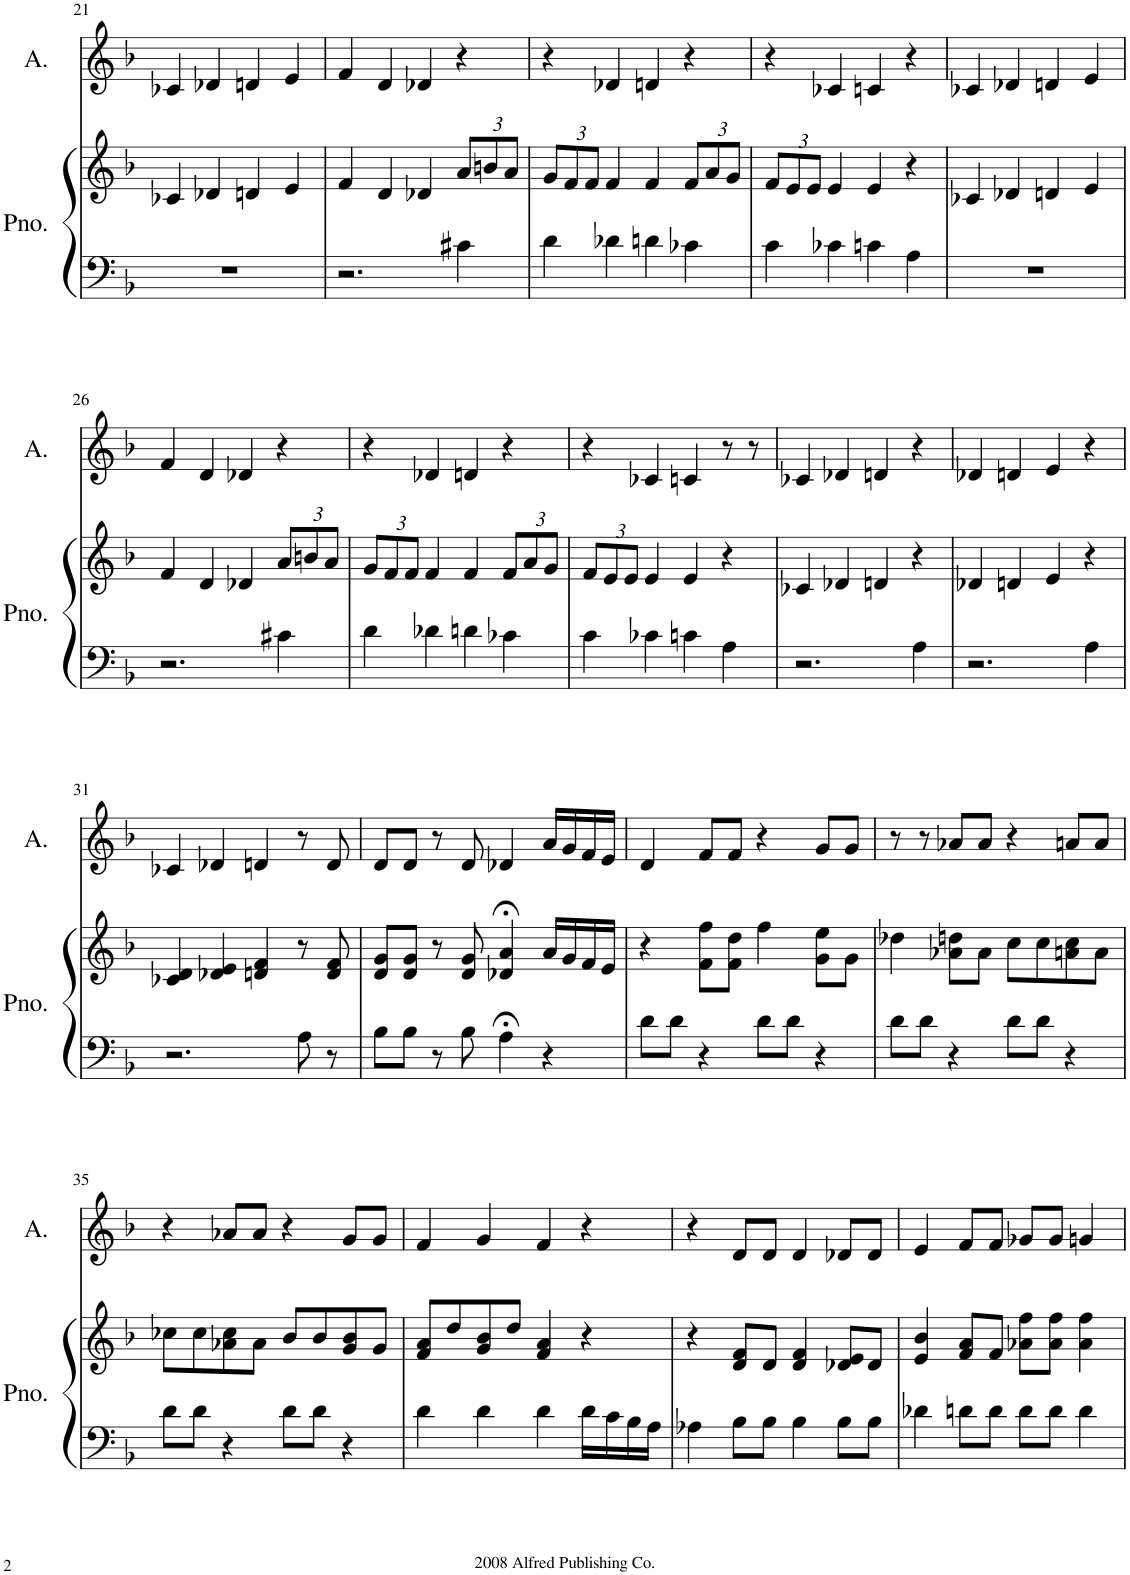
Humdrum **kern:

**kern	**kern	**kern
*part2	*part2	*part1
*staff3	*staff2	*staff1
*I"Piano	*	*I"Alto
*I'Pno.	*	*I'A.
!!LO:PB:g=z
*clefF4	*clefG2	*clefG2
*k[b-]	*k[b-]	*k[b-]
*M4/4	*M4/4	*M4/4
=21	=21	=21
1r	4c-X/	4c-X/
.	4d-X/	4d-X/
.	4dn/	4dn/
.	4e/	4e/
=22	=22	=22
2.r	4f/	4f/
.	4d/	4d/
.	4d-X/	4d-X/
*	*Xbrackettup	*
4c#X\	12a/L	4r
.	12bn/	.
.	12a/J	.
=23	=23	=23
4d\	12g/L	4r
.	12f/	.
.	12f/J	.
4d-X\	4f/	4d-X/
4dn\	4f/	4dn/
4c-X\	12f/L	4r
.	12a/	.
.	12g/J	.
=24	=24	=24
4c\	12f/L	4r
.	12e/	.
.	12e/J	.
4c-X\	4e/	4c-X/
4cn\	4e/	4cn/
4A\	4r	4r
=25	=25	=25
1r	4c-X/	4c-X/
.	4d-X/	4d-X/
.	4dn/	4dn/
.	4e/	4e/
!!LO:LB:g=z
=26	=26	=26
2.r	4f/	4f/
.	4d/	4d/
.	4d-X/	4d-X/
4c#X\	12a/L	4r
.	12bn/	.
.	12a/J	.
=27	=27	=27
4d\	12g/L	4r
.	12f/	.
.	12f/J	.
4d-X\	4f/	4d-X/
4dn\	4f/	4dn/
4c-X\	12f/L	4r
.	12a/	.
.	12g/J	.
=28	=28	=28
4c\	12f/L	4r
.	12e/	.
.	12e/J	.
4c-X\	4e/	4c-X/
4cn\	4e/	4cn/
4A\	4r	8r
.	.	8r
=29	=29	=29
2.r	4c-X/	4c-X/
.	4d-X/	4d-X/
.	4dn/	4dn/
4A\	4r	4r
=30	=30	=30
2.r	4d-X/	4d-X/
.	4dn/	4dn/
.	4e/	4e/
4A\	4r	4r
!!LO:LB:g=z
=31	=31	=31
2.r	4c-X/ 4d/	4c-X/
.	4d-X/ 4e/	4d-X/
.	4dn/ 4f/	4dn/
8A\	8r	8r
8r	8d/ 8f/	8d/
=32	=32	=32
8B-\L	8d/ 8g/L	8d/L
8B-\J	8d/ 8g/J	8d/J
8r	8r	8r
8B-\	8d/ 8g/	8d/
4A;<\	4d-X/;< 4a/;<	4d-X/
4r	16a/LL	16a/LL
.	16g/	16g/
.	16f/	16f/
.	16e/JJ	16e/JJ
=33	=33	=33
8d\L	4r	4d/
8d\J	.	.
4r	8f\ 8ff\L	8f/L
.	8f\ 8dd\J	8f/J
8d\L	4ff\	4r
8d\J	.	.
4r	8g\ 8ee\L	8g/L
.	8g\J	8g/J
=34	=34	=34
8d\L	4dd-X\	8r
8d\J	.	8r
4r	8a-X\ 8ddn\L	8a-X/L
.	8a-\J	8a-/J
8d\L	8cc\L	4r
8d\J	8cc\	.
4r	8an\ 8cc\	8an/L
.	8a\J	8a/J
!!LO:LB:g=z
=35	=35	=35
8d\L	8cc-X\L	4r
8d\J	8cc-\	.
4r	8a-X\ 8cc-\	8a-X/L
.	8a-\J	8a-/J
8d\L	8b-/L	4r
8d\J	8b-/	.
4r	8g/ 8b-/	8g/L
.	8g/J	8g/J
=36	=36	=36
4d\	8f/ 8a/L	4f/
.	8dd/	.
4d\	8g/ 8b-/	4g/
.	8dd/J	.
4d\	4f/ 4a/	4f/
16d\LL	4r	4r
16c\	.	.
16B-\	.	.
16A\JJ	.	.
=37	=37	=37
4A-X\	4r	4r
8B-\L	8d/ 8f/L	8d/L
8B-\J	8d/J	8d/J
4B-\	4d/ 4f/	4d/
8B-\L	8d-X/ 8e/L	8d-X/L
8B-\J	8d-/J	8d-/J
=38	=38	=38
4d-X\	4e/ 4b-/	4e/
8dn\L	8f/ 8a/L	8f/L
8d\J	8f/J	8f/J
8d\L	8a-X\ 8ff\L	8g-X/L
8d\J	8a-\ 8ff\J	8g-/J
4d\	4a-\ 4ff\	4gn/
=	=	=
*-	*-	*-
